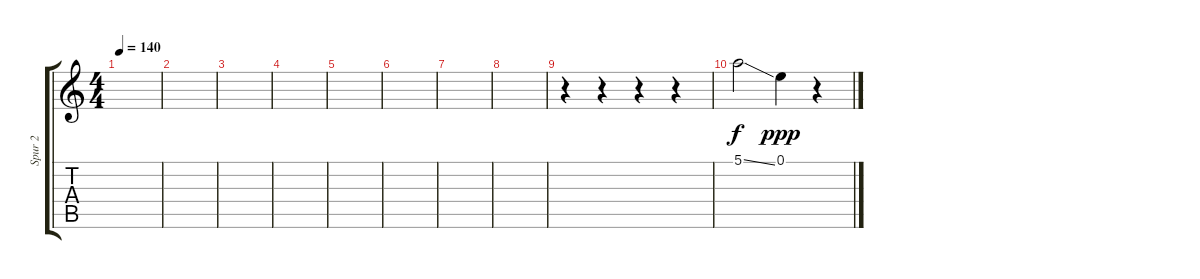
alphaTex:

\track ("Spur 2" "Spur 2") {instrument overdrivenguitar}
\staff {score tabs}
\tuning (E4 B3 G3 D3 A2 E2) {hide}
\ts (4 4)
\tempo 140
\clef g2
\ks c
|
|
|
|
|
|
|
|
r.4 r.4 r.4 r.4 |
5.1{ss}.2 0.1.4{dy ppp} r.4
